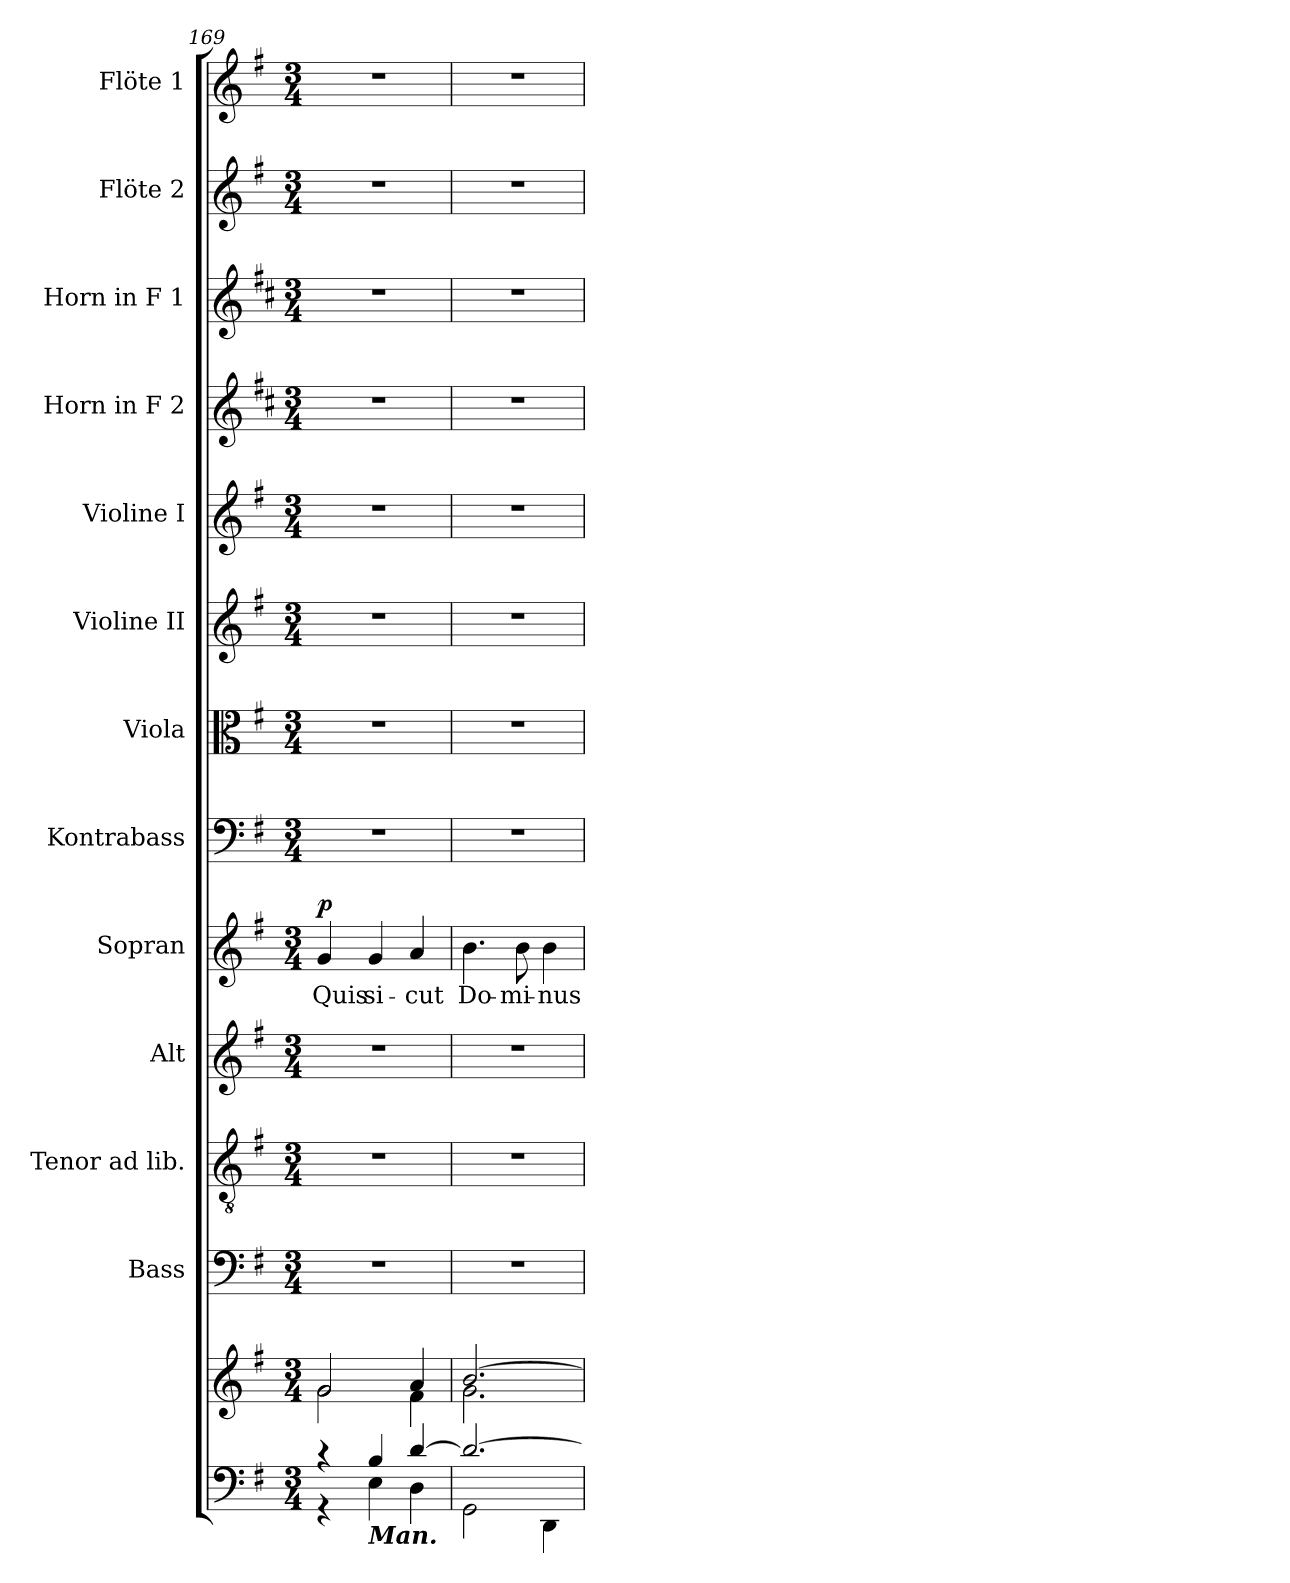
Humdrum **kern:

**kern	**kern	**kern	**kern	**kern	**kern	**text	**dynam	**kern	**kern	**kern	**kern	**kern	**kern	**kern	**kern
*part13	*part13	*part12	*part11	*part10	*part9	*part9	*part9	*part8	*part7	*part6	*part5	*part4	*part3	*part2	*part1
*staff14	*staff13	*staff12	*staff11	*staff10	*staff9	*staff9	*staff9	*staff8	*staff7	*staff6	*staff5	*staff4	*staff3	*staff2	*staff1
*	*	*I"Bass	*I"Tenor ad lib.	*I"Alt	*I"Sopran	*	*	*I"Kontrabass	*I"Viola	*I"Violine II	*I"Violine I	*I"Horn in F 2	*I"Horn in F 1	*I"Flöte 2	*I"Flöte 1
*	*	*I'B.	*I'T.	*I'A.	*I'S.	*	*	*I'Kb.	*I'Vla.	*I'Vl. II	*I'Vl. I	*	*	*I'Fl. 2	*I'Fl. 1
*clefF4	*clefG2	*clefF4	*clefGv2	*clefG2	*clefG2	*	*	*clefF4	*clefC3	*clefG2	*clefG2	*clefG2	*clefG2	*clefG2	*clefG2
*	*	*	*	*	*	*	*	*ITrd7c12	*	*	*	*ITrd4c7	*ITrd4c7	*	*
*k[f#]	*k[f#]	*k[f#]	*k[f#]	*k[f#]	*k[f#]	*	*	*k[f#]	*k[f#]	*k[f#]	*k[f#]	*k[f#]	*k[f#]	*k[f#]	*k[f#]
*G:	*G:	*G:	*G:	*G:	*G:	*	*	*G:	*G:	*G:	*G:	*G:	*G:	*G:	*G:
*M3/4	*M3/4	*M3/4	*M3/4	*M3/4	*M3/4	*	*	*M3/4	*M3/4	*M3/4	*M3/4	*M3/4	*M3/4	*M3/4	*M3/4
=169	=169	=169	=169	=169	=169	=169	=169	=169	=169	=169	=169	=169	=169	=169	=169
*^	*^	*	*	*	*	*	*	*	*	*	*	*	*	*	*
!	!	!	!	!	!	!	!	!LO:LY:b	!LO:DY:a	!	!	!	!	!	!	!	!
4r	4r	2g/	2g\	2.r	2.r	2.r	4g/	Quis	p	2.r	2.r	2.r	2.r	2.r	2.r	2.r	2.r
!LO:TX:b:Bi:t=Man.	!	!	!	!	!	!	!	!	!	!	!	!	!	!	!	!	!
!	!	!	!	!	!	!	!	!LO:LY:b	!	!	!	!	!	!	!	!	!
4B/	4E\	.	.	.	.	.	4g/	si-	.	.	.	.	.	.	.	.	.
!	!	!	!	!	!	!	!	!LO:LY:b	!	!	!	!	!	!	!	!	!
[>4d/	4D\	4a/	4f#\	.	.	.	4a/	-cut	.	.	.	.	.	.	.	.	.
=170	=170	=170	=170	=170	=170	=170	=170	=170	=170	=170	=170	=170	=170	=170	=170	=170	=170
!	!	!	!	!	!	!	!	!LO:LY:b	!	!	!	!	!	!	!	!	!
2.d/_	2GG\	[>2.b/	2.g\	2.r	2.r	2.r	4.b\	Do-	.	2.r	2.r	2.r	2.r	2.r	2.r	2.r	2.r
!	!	!	!	!	!	!	!	!LO:LY:b	!	!	!	!	!	!	!	!	!
.	.	.	.	.	.	.	8b\	-mi-	.	.	.	.	.	.	.	.	.
!	!	!	!	!	!	!	!	!LO:LY:b	!	!	!	!	!	!	!	!	!
.	4DD\	.	.	.	.	.	4b\	-nus	.	.	.	.	.	.	.	.	.
*v	*v	*	*	*	*	*	*	*	*	*	*	*	*	*	*	*	*
*	*v	*v	*	*	*	*	*	*	*	*	*	*	*	*	*	*
=	=	=	=	=	=	=	=	=	=	=	=	=	=	=	=
*-	*-	*-	*-	*-	*-	*-	*-	*-	*-	*-	*-	*-	*-	*-	*-
